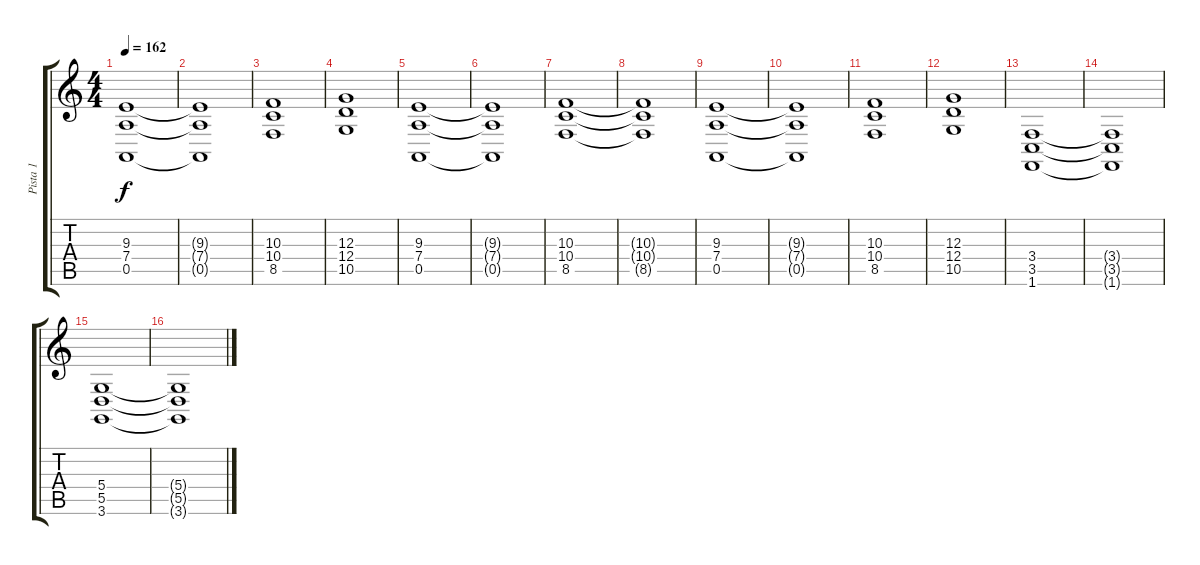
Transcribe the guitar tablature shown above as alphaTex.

\track ("Pista 1" "Pista 1") {instrument lead5charang}
\staff {score tabs}
\tuning (E4 B3 G3 D3 A2 E2) {hide}
\ts (4 4)
\tempo 162
\clef g2
\ks c
(9.3 7.4 0.5).1{dy f} |
(9.3{t} 7.4{t} 0.5{t}).1 |
(10.3 10.4 8.5).1 |
(12.3 12.4 10.5).1 |
(9.3 7.4 0.5).1 |
(9.3{t} 7.4{t} 0.5{t}).1 |
(10.3 10.4 8.5).1 |
(10.3{t} 10.4{t} 8.5{t}).1 |
(9.3 7.4 0.5).1 |
(9.3{t} 7.4{t} 0.5{t}).1 |
(10.3 10.4 8.5).1 |
(12.3 12.4 10.5).1 |
(3.4 3.5 1.6).1 |
(3.4{t} 3.5{t} 1.6{t}).1 |
(5.4 5.5 3.6).1 |
(5.4{t} 5.5{t} 3.6{t}).1
